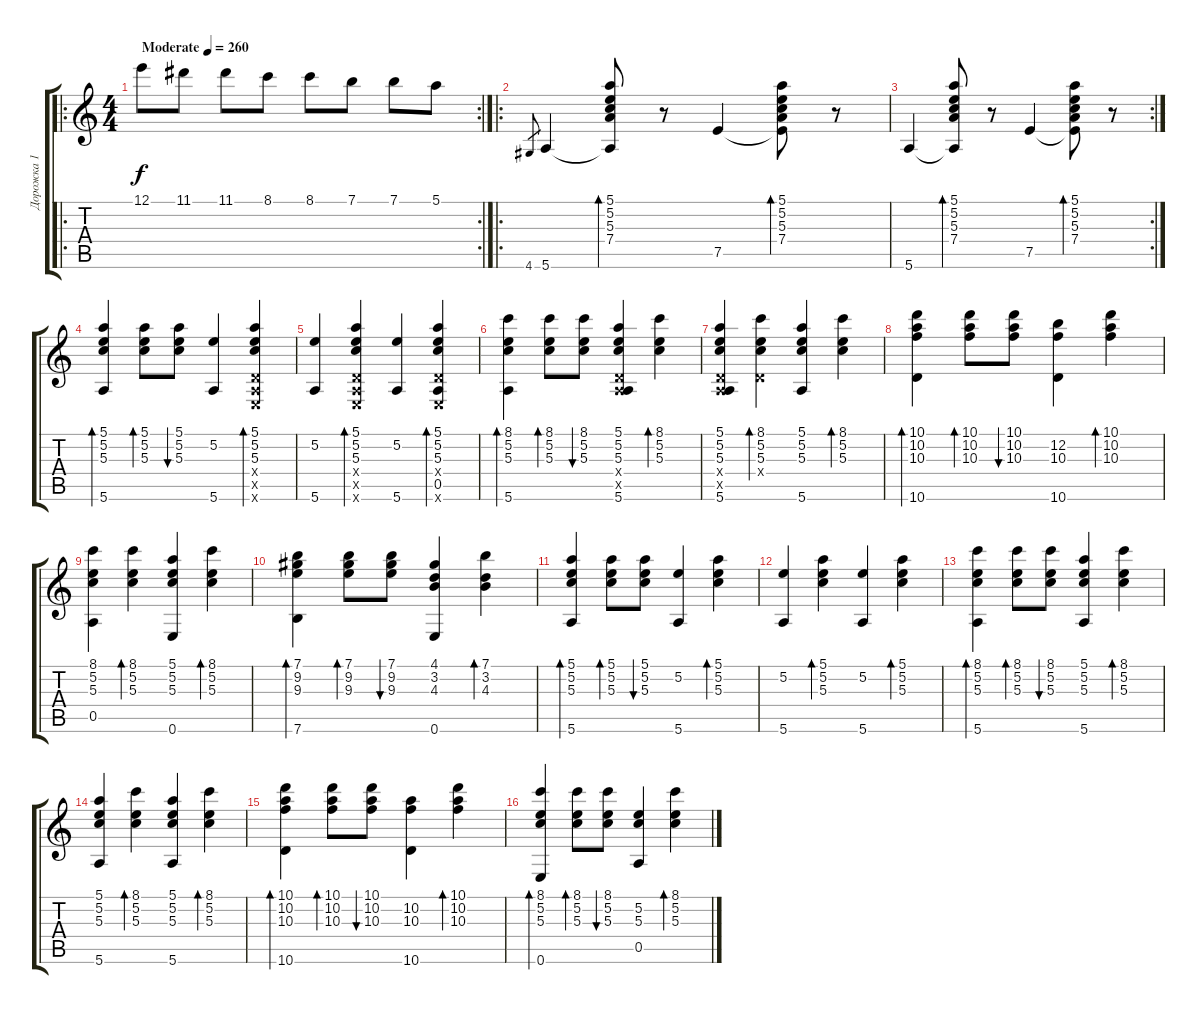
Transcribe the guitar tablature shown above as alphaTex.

\track ("Дорожка 1" "Дорожка 1") {instrument acousticguitarsteel}
\staff {score tabs}
\tuning (E4 B3 G3 D3 A2 E2) {hide}
\ro
\rc 2
\ts (4 4)
\tempo (260 "Moderate")
\clef g2
\ks c
12.1.8{dy f instrument acousticguitarsteel} 11.1.8 11.1.8 8.1.8 8.1.8 7.1.8 7.1.8 5.1.8 |
\ro
4.6.8{gr} 5.6.4 (5.1 5.2 5.3 7.4 5.6{t}).8{bd 120} r.8 7.5.4 (5.1 5.2 5.3 7.4 7.5{t}).8{bd 120} r.8 |
\rc 2
5.6.4 (5.1 5.2 5.3 7.4 5.6{t}).8{bd 120} r.8 7.5.4 (5.1 5.2 5.3 7.4 7.5{t}).8{bd 120} r.8 |
(5.1 5.2 5.3 5.6).4{bd 120} (5.1 5.2 5.3).8{bd 120} (5.1 5.2 5.3).8{bu 120} (5.2 5.6).4 (5.1 5.2 5.3 0.4{x} 0.5{x} 0.6{x}).4{bd 120} |
(5.2 5.6).4 (5.1 5.2 5.3 0.4{x} 0.5{x} 0.6{x}).4{bd 120} (5.2 5.6).4 (5.1 5.2 5.3 0.4{x} 0.5 0.6{x}).4{bd 120} |
(8.1 5.2 5.3 5.6).4{bd 120} (8.1 5.2 5.3).8{bd 120} (8.1 5.2 5.3).8{bu 120} (5.1 5.2 5.3 0.4{x} 0.5{x} 5.6).4 (8.1 5.2 5.3).4{bd 120} |
(5.1 5.2 5.3 0.4{x} 0.5{x} 5.6).4 (8.1 5.2 5.3 0.4{x}).4{bd 120} (5.1 5.2 5.3 5.6).4 (8.1 5.2 5.3).4{bd 120} |
(10.1 10.2 10.3 10.6).4{bd 120} (10.1 10.2 10.3).8{bd 120} (10.1 10.2 10.3).8{bu 120} (12.2 10.3 10.6).4 (10.1 10.2 10.3).4{bd 120} |
(8.1 5.2 5.3 0.5).4 (8.1 5.2 5.3).4{bd 120} (5.1 5.2 5.3 0.6).4 (8.1 5.2 5.3).4{bd 120} |
(7.1 9.2 9.3 7.6).4{bd 120} (7.1 9.2 9.3).8{bd 120} (7.1 9.2 9.3).8{bu 120} (4.1 3.2 4.3 0.6).4 (7.1 3.2 4.3).4{bd 120} |
(5.1 5.2 5.3 5.6).4{bd 120} (5.1 5.2 5.3).8{bd 120} (5.1 5.2 5.3).8{bu 120} (5.2 5.6).4 (5.1 5.2 5.3).4{bd 120} |
(5.2 5.6).4 (5.1 5.2 5.3).4{bd 120} (5.2 5.6).4 (5.1 5.2 5.3).4{bd 120} |
(8.1 5.2 5.3 5.6).4{bd 120} (8.1 5.2 5.3).8{bd 120} (8.1 5.2 5.3).8{bu 120} (5.1 5.2 5.3 5.6).4 (8.1 5.2 5.3).4{bd 120} |
(5.1 5.2 5.3 5.6).4 (8.1 5.2 5.3).4{bd 120} (5.1 5.2 5.3 5.6).4 (8.1 5.2 5.3).4{bd 120} |
(10.1 10.2 10.3 10.6).4{bd 120} (10.1 10.2 10.3).8{bd 120} (10.1 10.2 10.3).8{bu 120} (10.2 10.3 10.6).4 (10.1 10.2 10.3).4{bd 120} |
(8.1 5.2 5.3 0.6).4{bd 120} (8.1 5.2 5.3).8{bd 120} (8.1 5.2 5.3).8{bu 120} (5.2 5.3 0.5).4 (8.1 5.2 5.3).4{bd 120}
